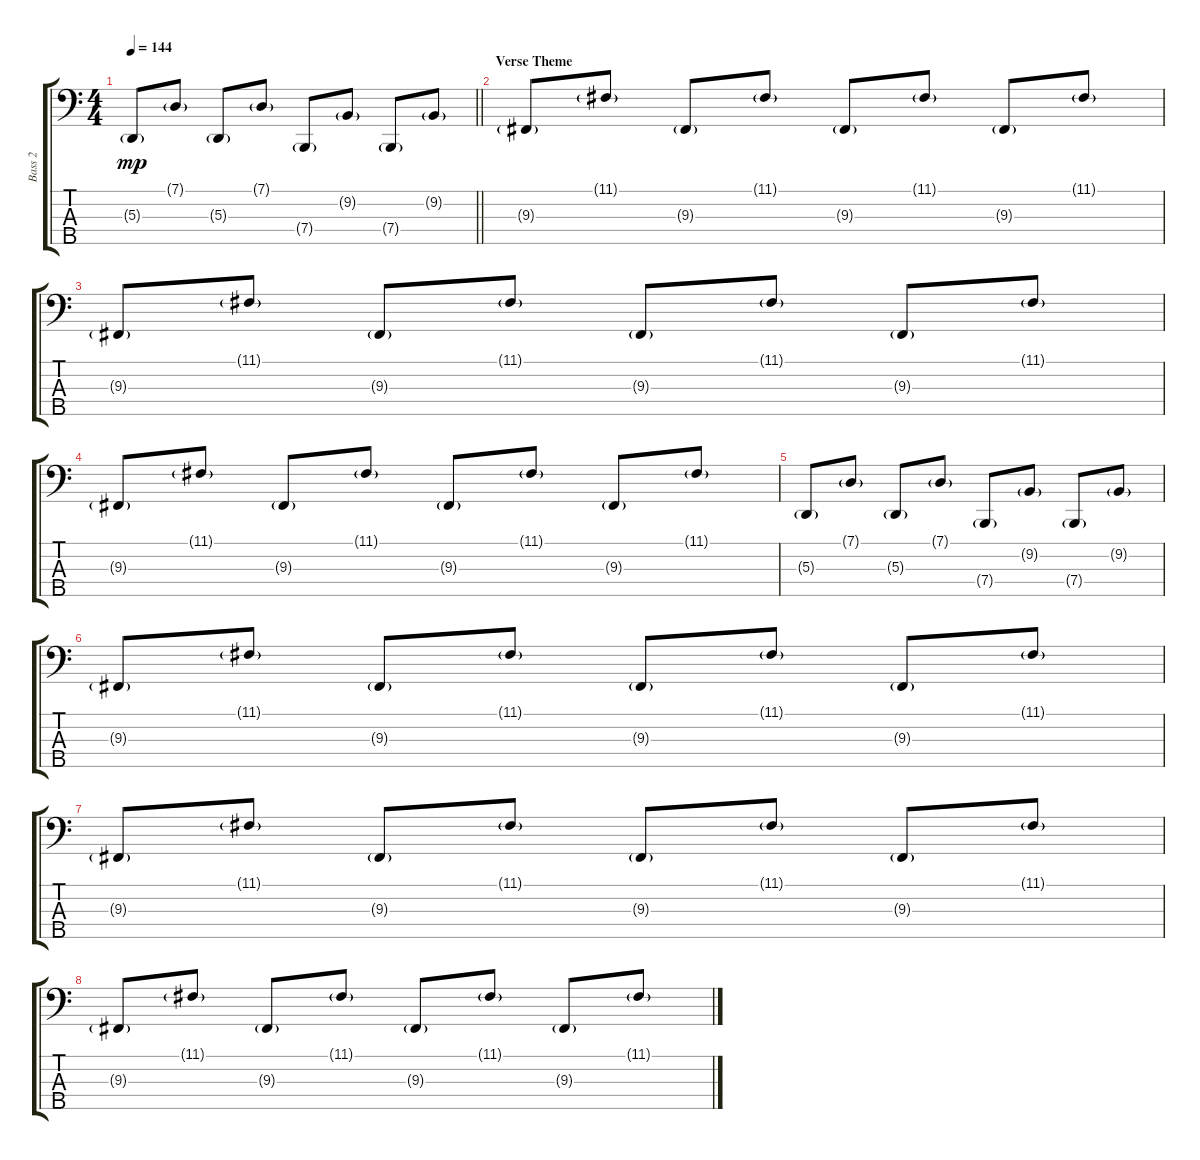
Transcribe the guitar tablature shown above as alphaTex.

\track ("Bass 2" "Bass 2") {instrument lead2sawtooth}
\staff {score tabs}
\tuning (G2 D2 A1 E1 B0) {hide}
\ts (4 4)
\tempo 144
\clef f4
\barLineRight lightlight
\ks c
5.3{g}.8{dy mp} 7.1{g}.8 5.3{g}.8 7.1{g}.8 7.4{g}.8 9.2{g}.8 7.4{g}.8 9.2{g}.8 |
\section ("" "Verse Theme")
9.3{g}.8 11.1{g}.8 9.3{g}.8 11.1{g}.8 9.3{g}.8 11.1{g}.8 9.3{g}.8 11.1{g}.8 |
9.3{g}.8 11.1{g}.8 9.3{g}.8 11.1{g}.8 9.3{g}.8 11.1{g}.8 9.3{g}.8 11.1{g}.8 |
9.3{g}.8 11.1{g}.8 9.3{g}.8 11.1{g}.8 9.3{g}.8 11.1{g}.8 9.3{g}.8 11.1{g}.8 |
5.3{g}.8 7.1{g}.8 5.3{g}.8 7.1{g}.8 7.4{g}.8 9.2{g}.8 7.4{g}.8 9.2{g}.8 |
9.3{g}.8 11.1{g}.8 9.3{g}.8 11.1{g}.8 9.3{g}.8 11.1{g}.8 9.3{g}.8 11.1{g}.8 |
9.3{g}.8 11.1{g}.8 9.3{g}.8 11.1{g}.8 9.3{g}.8 11.1{g}.8 9.3{g}.8 11.1{g}.8 |
9.3{g}.8 11.1{g}.8 9.3{g}.8 11.1{g}.8 9.3{g}.8 11.1{g}.8 9.3{g}.8 11.1{g}.8
